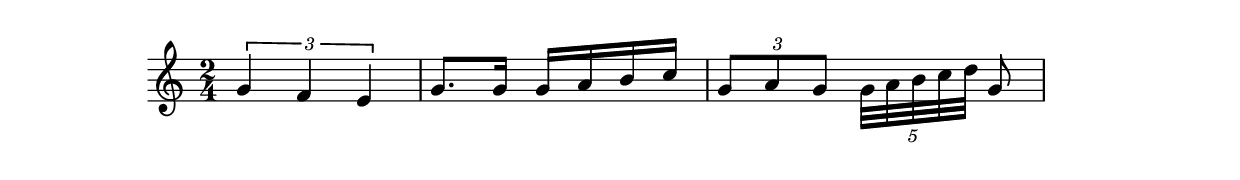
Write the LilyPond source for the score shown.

\relative c'' {
\time 2/4 
\times 2/3 { g4 f e } g8.[ g16] g16[ a b c] \times 2/3 { g8[ a g] }
\times 4/5 { g32[ a b c d] } g,8
}
